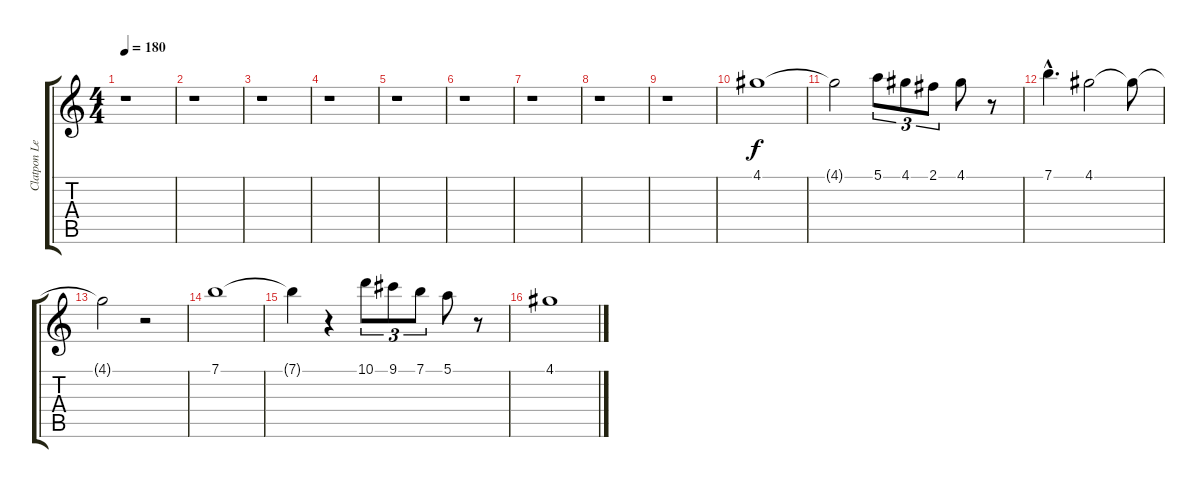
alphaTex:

\track ("Clatpon Lead Double" "Clatpon Le") {instrument electricguitarmuted}
\staff {score tabs}
\tuning (E4 B3 G3 D3 A2 E2) {hide}
\ts (4 4)
\tempo 180
\clef g2
\ks c
r.1{dy f} |
r.1 |
r.1 |
r.1 |
r.1 |
r.1 |
r.1 |
r.1 |
r.1 |
4.1.1 |
4.1{t}.2 5.1.8{tu (3 2)} 4.1.8{tu (3 2)} 2.1.8{tu (3 2)} 4.1.8 r.8 |
7.1{hac}.4{d} 4.1.2 4.1{t}.8 |
4.1{t}.2 r.2 |
7.1.1 |
7.1{t}.4 r.4 10.1.8{tu (3 2)} 9.1.8{tu (3 2)} 7.1.8{tu (3 2)} 5.1.8 r.8 |
4.1.1
